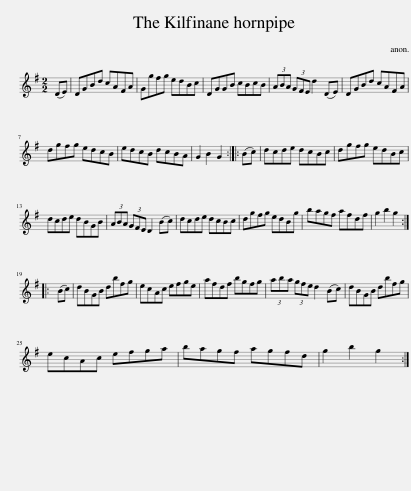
X:1
L:1/8
M:2/2
I:linebreak $
K:G
V:1 treble
V:1
 (DE) | DGBd cAFA | Ggfg edBc | DGGB cBcB | (3ABA (3GFE d2 (DE) | %5
 DGBd cAFA |$ dgfg edcB | edcB dcBA | G2 B2 G2 :: (Bc) | %10
 dcde dcBc | dgfg edBc |$ dcde dBGB | (3ABA (3GFE D2 (Bc) | dcde dcBc | %15
 dgfg edBg | bagf afdf | g2 b2 g2 ::$ (Bc) | dBGB dbfg | %20
 ecAc efge | afdf bgfg | (3aba (3gfe d2 (Bc) | dBGB dbfg |$ ecAc efga | %25
 bagf agfd | g2 b2 g2 :| %27
